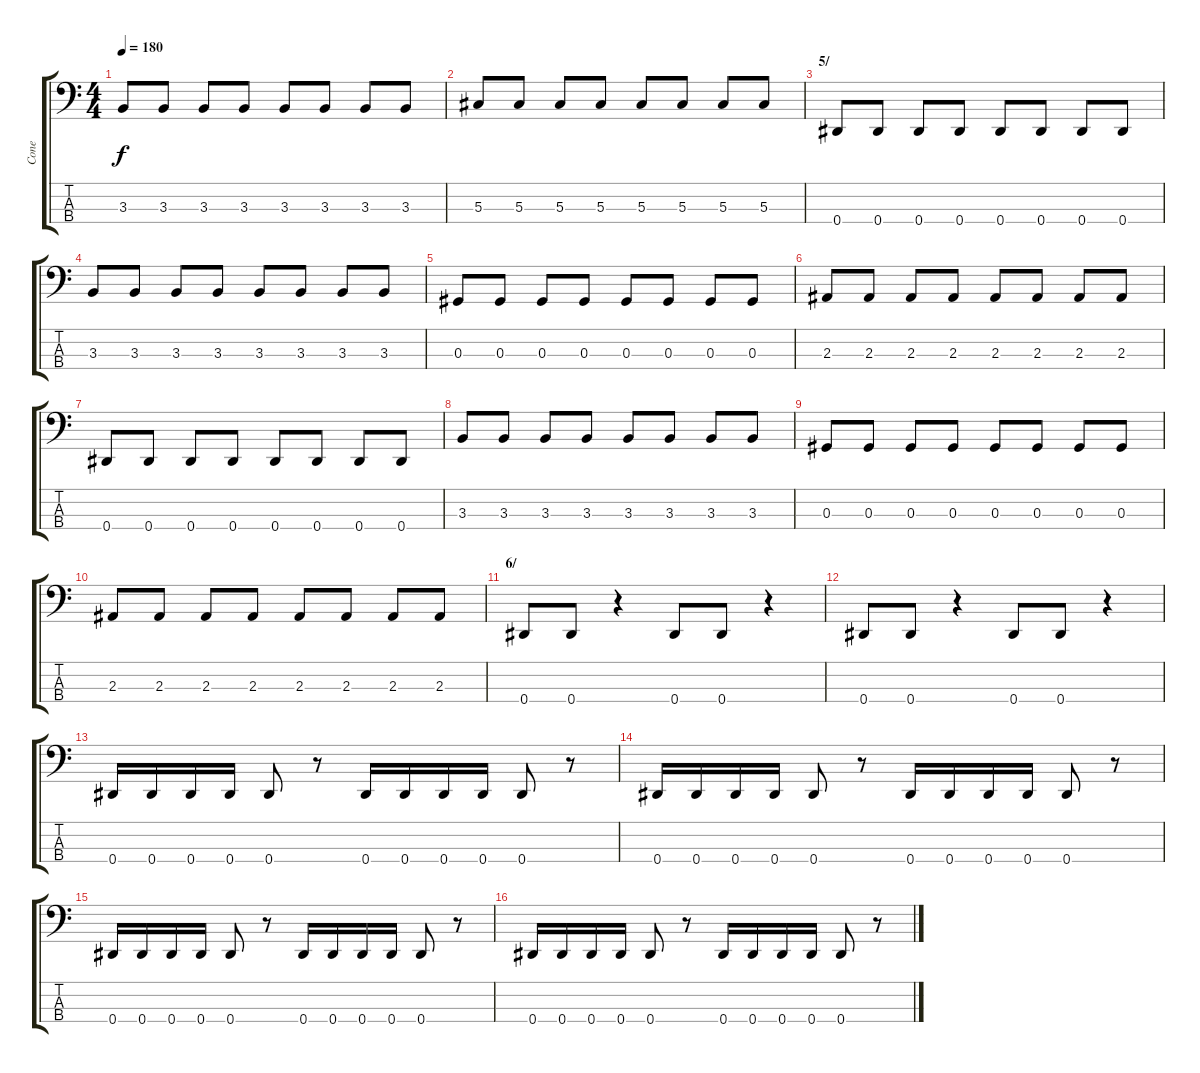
\track ("Cone" "Cone") {instrument electricbasspick}
\staff {score tabs}
\tuning (Gb2 Db2 Ab1 Eb1) {hide}
\ts (4 4)
\tempo 180
\clef f4
\ks c
3.3.8{dy f} 3.3.8 3.3.8 3.3.8 3.3.8 3.3.8 3.3.8 3.3.8 |
5.3.8 5.3.8 5.3.8 5.3.8 5.3.8 5.3.8 5.3.8 5.3.8 |
\section ("" "5/")
0.4.8 0.4.8 0.4.8 0.4.8 0.4.8 0.4.8 0.4.8 0.4.8 |
3.3.8 3.3.8 3.3.8 3.3.8 3.3.8 3.3.8 3.3.8 3.3.8 |
0.3.8 0.3.8 0.3.8 0.3.8 0.3.8 0.3.8 0.3.8 0.3.8 |
2.3.8 2.3.8 2.3.8 2.3.8 2.3.8 2.3.8 2.3.8 2.3.8 |
0.4.8 0.4.8 0.4.8 0.4.8 0.4.8 0.4.8 0.4.8 0.4.8 |
3.3.8 3.3.8 3.3.8 3.3.8 3.3.8 3.3.8 3.3.8 3.3.8 |
0.3.8 0.3.8 0.3.8 0.3.8 0.3.8 0.3.8 0.3.8 0.3.8 |
2.3.8 2.3.8 2.3.8 2.3.8 2.3.8 2.3.8 2.3.8 2.3.8 |
\section ("" "6/ ")
0.4.8 0.4.8 r.4 0.4.8 0.4.8 r.4 |
0.4.8 0.4.8 r.4 0.4.8 0.4.8 r.4 |
0.4.16 0.4.16 0.4.16 0.4.16 0.4.8 r.8 0.4.16 0.4.16 0.4.16 0.4.16 0.4.8 r.8 |
0.4.16 0.4.16 0.4.16 0.4.16 0.4.8 r.8 0.4.16 0.4.16 0.4.16 0.4.16 0.4.8 r.8 |
0.4.16 0.4.16 0.4.16 0.4.16 0.4.8 r.8 0.4.16 0.4.16 0.4.16 0.4.16 0.4.8 r.8 |
0.4.16 0.4.16 0.4.16 0.4.16 0.4.8 r.8 0.4.16 0.4.16 0.4.16 0.4.16 0.4.8 r.8
